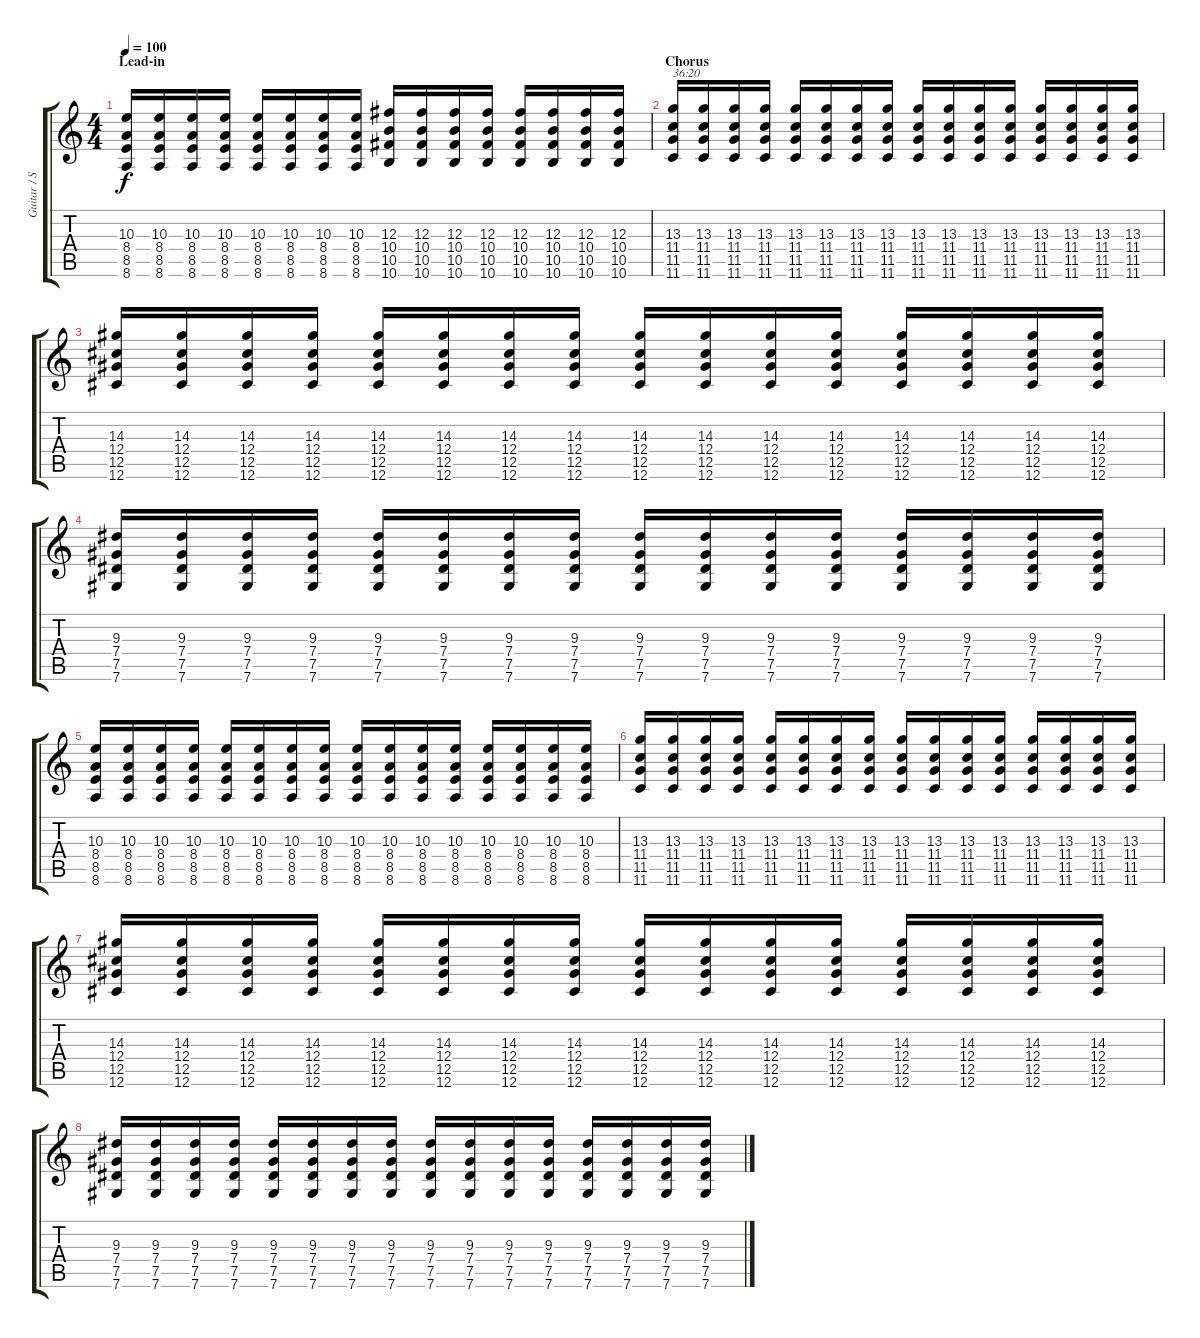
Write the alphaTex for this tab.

\track ("Guitar / Stef Carpenter" "Guitar / S") {instrument distortionguitar}
\staff {score tabs}
\tuning (Eb4 Bb3 Gb3 Db3 Ab2 Db2) {hide}
\ts (4 4)
\section ("" "Lead-in")
\tempo 100
\clef g2
\ks c
(10.3 8.4 8.5 8.6).16{dy f} (10.3 8.4 8.5 8.6).16 (10.3 8.4 8.5 8.6).16 (10.3 8.4 8.5 8.6).16 (10.3 8.4 8.5 8.6).16 (10.3 8.4 8.5 8.6).16 (10.3 8.4 8.5 8.6).16 (10.3 8.4 8.5 8.6).16 (12.3 10.4 10.5 10.6).16 (12.3 10.4 10.5 10.6).16 (12.3 10.4 10.5 10.6).16 (12.3 10.4 10.5 10.6).16 (12.3 10.4 10.5 10.6).16 (12.3 10.4 10.5 10.6).16 (12.3 10.4 10.5 10.6).16 (12.3 10.4 10.5 10.6).16 |
\section ("" "Chorus")
(13.3 11.4 11.5 11.6).16{txt "36:20"} (13.3 11.4 11.5 11.6).16 (13.3 11.4 11.5 11.6).16 (13.3 11.4 11.5 11.6).16 (13.3 11.4 11.5 11.6).16 (13.3 11.4 11.5 11.6).16 (13.3 11.4 11.5 11.6).16 (13.3 11.4 11.5 11.6).16 (13.3 11.4 11.5 11.6).16 (13.3 11.4 11.5 11.6).16 (13.3 11.4 11.5 11.6).16 (13.3 11.4 11.5 11.6).16 (13.3 11.4 11.5 11.6).16 (13.3 11.4 11.5 11.6).16 (13.3 11.4 11.5 11.6).16 (13.3 11.4 11.5 11.6).16 |
(14.3 12.4 12.5 12.6).16 (14.3 12.4 12.5 12.6).16 (14.3 12.4 12.5 12.6).16 (14.3 12.4 12.5 12.6).16 (14.3 12.4 12.5 12.6).16 (14.3 12.4 12.5 12.6).16 (14.3 12.4 12.5 12.6).16 (14.3 12.4 12.5 12.6).16 (14.3 12.4 12.5 12.6).16 (14.3 12.4 12.5 12.6).16 (14.3 12.4 12.5 12.6).16 (14.3 12.4 12.5 12.6).16 (14.3 12.4 12.5 12.6).16 (14.3 12.4 12.5 12.6).16 (14.3 12.4 12.5 12.6).16 (14.3 12.4 12.5 12.6).16 |
(9.3 7.4 7.5 7.6).16 (9.3 7.4 7.5 7.6).16 (9.3 7.4 7.5 7.6).16 (9.3 7.4 7.5 7.6).16 (9.3 7.4 7.5 7.6).16 (9.3 7.4 7.5 7.6).16 (9.3 7.4 7.5 7.6).16 (9.3 7.4 7.5 7.6).16 (9.3 7.4 7.5 7.6).16 (9.3 7.4 7.5 7.6).16 (9.3 7.4 7.5 7.6).16 (9.3 7.4 7.5 7.6).16 (9.3 7.4 7.5 7.6).16 (9.3 7.4 7.5 7.6).16 (9.3 7.4 7.5 7.6).16 (9.3 7.4 7.5 7.6).16 |
(10.3 8.4 8.5 8.6).16 (10.3 8.4 8.5 8.6).16 (10.3 8.4 8.5 8.6).16 (10.3 8.4 8.5 8.6).16 (10.3 8.4 8.5 8.6).16 (10.3 8.4 8.5 8.6).16 (10.3 8.4 8.5 8.6).16 (10.3 8.4 8.5 8.6).16 (10.3 8.4 8.5 8.6).16 (10.3 8.4 8.5 8.6).16 (10.3 8.4 8.5 8.6).16 (10.3 8.4 8.5 8.6).16 (10.3 8.4 8.5 8.6).16 (10.3 8.4 8.5 8.6).16 (10.3 8.4 8.5 8.6).16 (10.3 8.4 8.5 8.6).16 |
(13.3 11.4 11.5 11.6).16 (13.3 11.4 11.5 11.6).16 (13.3 11.4 11.5 11.6).16 (13.3 11.4 11.5 11.6).16 (13.3 11.4 11.5 11.6).16 (13.3 11.4 11.5 11.6).16 (13.3 11.4 11.5 11.6).16 (13.3 11.4 11.5 11.6).16 (13.3 11.4 11.5 11.6).16 (13.3 11.4 11.5 11.6).16 (13.3 11.4 11.5 11.6).16 (13.3 11.4 11.5 11.6).16 (13.3 11.4 11.5 11.6).16 (13.3 11.4 11.5 11.6).16 (13.3 11.4 11.5 11.6).16 (13.3 11.4 11.5 11.6).16 |
(14.3 12.4 12.5 12.6).16 (14.3 12.4 12.5 12.6).16 (14.3 12.4 12.5 12.6).16 (14.3 12.4 12.5 12.6).16 (14.3 12.4 12.5 12.6).16 (14.3 12.4 12.5 12.6).16 (14.3 12.4 12.5 12.6).16 (14.3 12.4 12.5 12.6).16 (14.3 12.4 12.5 12.6).16 (14.3 12.4 12.5 12.6).16 (14.3 12.4 12.5 12.6).16 (14.3 12.4 12.5 12.6).16 (14.3 12.4 12.5 12.6).16 (14.3 12.4 12.5 12.6).16 (14.3 12.4 12.5 12.6).16 (14.3 12.4 12.5 12.6).16 |
(9.3 7.4 7.5 7.6).16 (9.3 7.4 7.5 7.6).16 (9.3 7.4 7.5 7.6).16 (9.3 7.4 7.5 7.6).16 (9.3 7.4 7.5 7.6).16 (9.3 7.4 7.5 7.6).16 (9.3 7.4 7.5 7.6).16 (9.3 7.4 7.5 7.6).16 (9.3 7.4 7.5 7.6).16 (9.3 7.4 7.5 7.6).16 (9.3 7.4 7.5 7.6).16 (9.3 7.4 7.5 7.6).16 (9.3 7.4 7.5 7.6).16 (9.3 7.4 7.5 7.6).16 (9.3 7.4 7.5 7.6).16 (9.3 7.4 7.5 7.6).16
